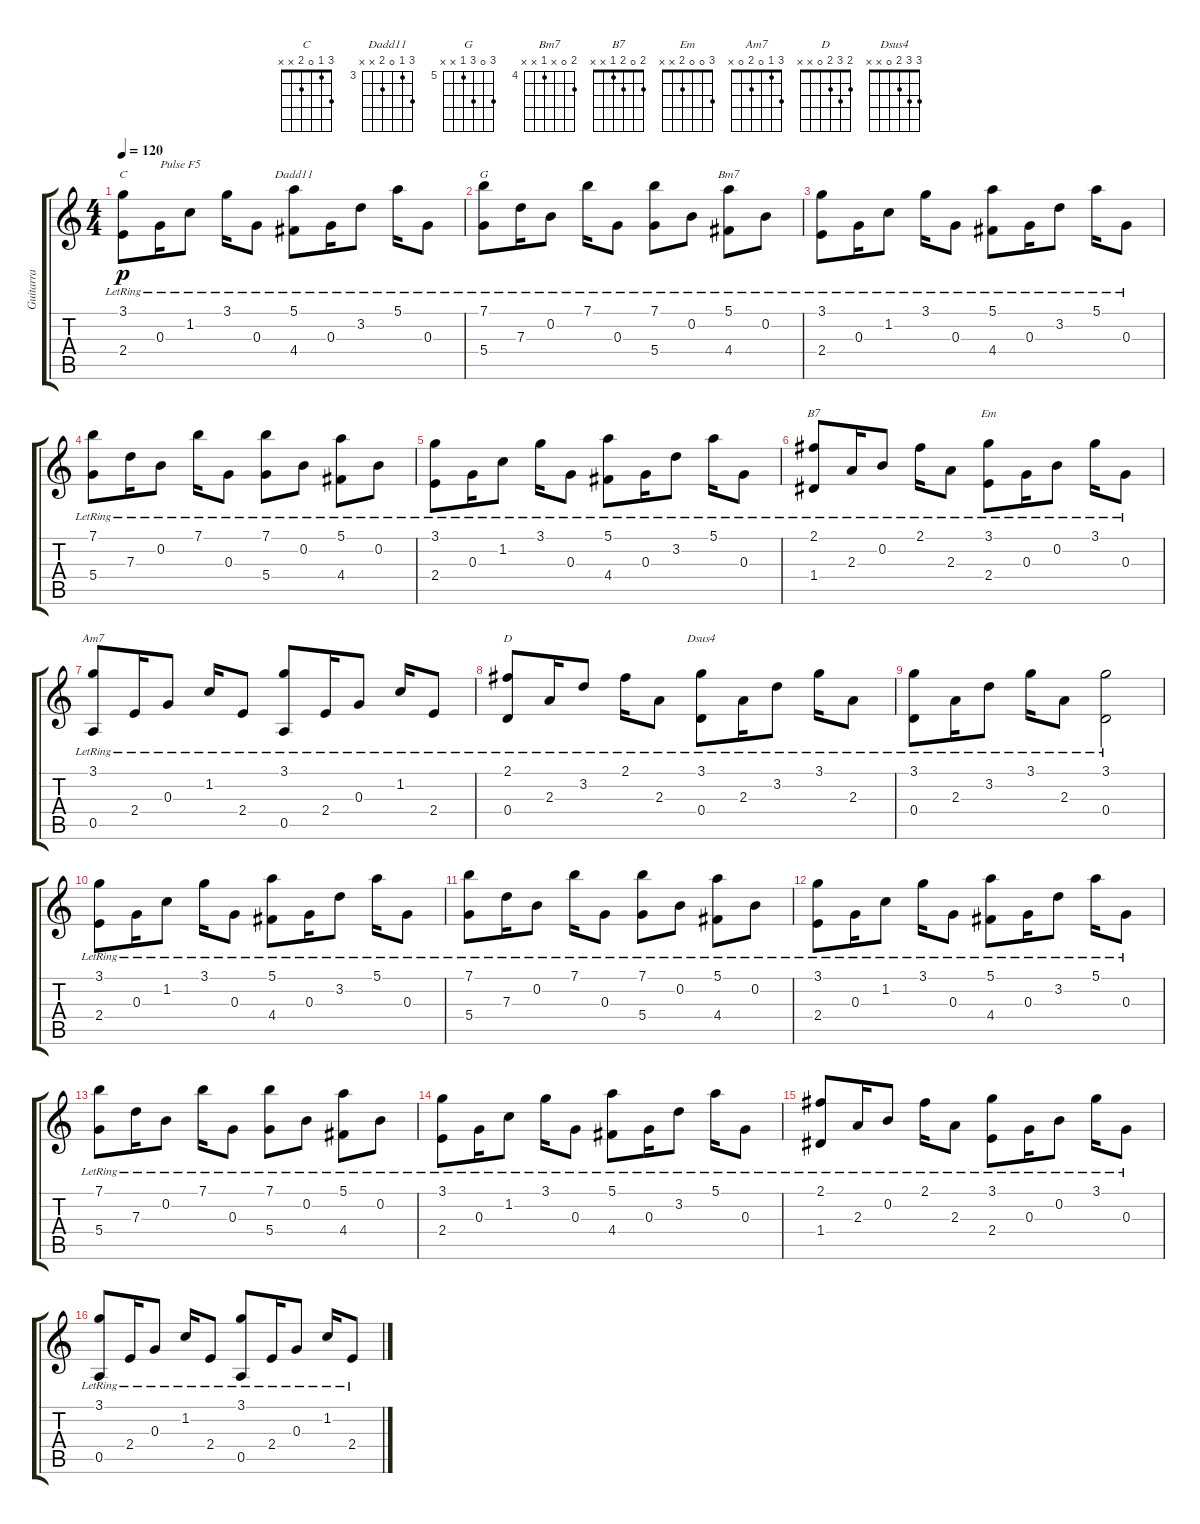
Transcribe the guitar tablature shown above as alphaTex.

\track ("Guitarra" "Guitarra") {instrument acousticguitarnylon}
\staff {score tabs}
\tuning (E4 B3 G3 D3 A2 E2) {hide}
\chord ("C" 3 1 0 2 x x)
\chord ("Dadd11" 5 3 0 4 x x) {firstfret 3}
\chord ("G" 7 0 7 5 x x) {firstfret 5}
\chord ("Bm7" 5 0 x 4 x x) {firstfret 4}
\chord ("B7" 2 0 2 1 x x)
\chord ("Em" 3 0 0 2 x x)
\chord ("Am7" 3 1 0 2 0 x)
\chord ("D" 2 3 2 0 x x)
\chord ("Dsus4" 3 3 2 0 x x)
\ts (4 4)
\tempo 120
\clef g2
\ks c
(3.1{lr} 2.4{lr}).8{ch "C" dy p instrument acousticguitarnylon} 0.3{lr}.16{txt "Pulse F5"} 1.2{lr}.8 3.1{lr}.16 0.3{lr}.8 (5.1{lr} 4.4{lr}).8{ch "Dadd11"} 0.3{lr}.16 3.2{lr}.8 5.1{lr}.16 0.3{lr}.8 |
(7.1{lr} 5.4{lr}).8{ch "G"} 7.3{lr}.16 0.2{lr}.8 7.1{lr}.16 0.3{lr}.8 (7.1{lr} 5.4{lr}).8 0.2{lr}.8 (5.1{lr} 4.4{lr}).8{ch "Bm7"} 0.2{lr}.8 |
(3.1{lr} 2.4{lr}).8 0.3{lr}.16 1.2{lr}.8 3.1{lr}.16 0.3{lr}.8 (5.1{lr} 4.4{lr}).8 0.3{lr}.16 3.2{lr}.8 5.1{lr}.16 0.3{lr}.8 |
(7.1{lr} 5.4{lr}).8 7.3{lr}.16 0.2{lr}.8 7.1{lr}.16 0.3{lr}.8 (7.1{lr} 5.4{lr}).8 0.2{lr}.8 (5.1{lr} 4.4{lr}).8 0.2{lr}.8 |
(3.1{lr} 2.4{lr}).8 0.3{lr}.16 1.2{lr}.8 3.1{lr}.16 0.3{lr}.8 (5.1{lr} 4.4{lr}).8 0.3{lr}.16 3.2{lr}.8 5.1{lr}.16 0.3{lr}.8 |
(2.1{lr} 1.4{lr}).8{ch "B7"} 2.3{lr}.16 0.2{lr}.8 2.1{lr}.16 2.3{lr}.8 (3.1{lr} 2.4{lr}).8{ch "Em"} 0.3{lr}.16 0.2{lr}.8 3.1{lr}.16 0.3{lr}.8 |
(3.1{lr} 0.5{lr}).8{ch "Am7"} 2.4{lr}.16 0.3{lr}.8 1.2{lr}.16 2.4{lr}.8 (3.1{lr} 0.5{lr}).8 2.4{lr}.16 0.3{lr}.8 1.2{lr}.16 2.4{lr}.8 |
(2.1{lr} 0.4{lr}).8{ch "D"} 2.3{lr}.16 3.2{lr}.8 2.1{lr}.16 2.3{lr}.8 (3.1{lr} 0.4{lr}).8{ch "Dsus4"} 2.3{lr}.16 3.2{lr}.8 3.1{lr}.16 2.3{lr}.8 |
(3.1{lr} 0.4{lr}).8 2.3{lr}.16 3.2{lr}.8 3.1{lr}.16 2.3{lr}.8 (3.1{lr} 0.4{lr}).2 |
(3.1{lr} 2.4{lr}).8 0.3{lr}.16 1.2{lr}.8 3.1{lr}.16 0.3{lr}.8 (5.1{lr} 4.4{lr}).8 0.3{lr}.16 3.2{lr}.8 5.1{lr}.16 0.3{lr}.8 |
(7.1{lr} 5.4{lr}).8 7.3{lr}.16 0.2{lr}.8 7.1{lr}.16 0.3{lr}.8 (7.1{lr} 5.4{lr}).8 0.2{lr}.8 (5.1{lr} 4.4{lr}).8 0.2{lr}.8 |
(3.1{lr} 2.4{lr}).8 0.3{lr}.16 1.2{lr}.8 3.1{lr}.16 0.3{lr}.8 (5.1{lr} 4.4{lr}).8 0.3{lr}.16 3.2{lr}.8 5.1{lr}.16 0.3{lr}.8 |
(7.1{lr} 5.4{lr}).8 7.3{lr}.16 0.2{lr}.8 7.1{lr}.16 0.3{lr}.8 (7.1{lr} 5.4{lr}).8 0.2{lr}.8 (5.1{lr} 4.4{lr}).8 0.2{lr}.8 |
(3.1{lr} 2.4{lr}).8 0.3{lr}.16 1.2{lr}.8 3.1{lr}.16 0.3{lr}.8 (5.1{lr} 4.4{lr}).8 0.3{lr}.16 3.2{lr}.8 5.1{lr}.16 0.3{lr}.8 |
(2.1{lr} 1.4{lr}).8 2.3{lr}.16 0.2{lr}.8 2.1{lr}.16 2.3{lr}.8 (3.1{lr} 2.4{lr}).8 0.3{lr}.16 0.2{lr}.8 3.1{lr}.16 0.3{lr}.8 |
(3.1{lr} 0.5{lr}).8 2.4{lr}.16 0.3{lr}.8 1.2{lr}.16 2.4{lr}.8 (3.1{lr} 0.5{lr}).8 2.4{lr}.16 0.3{lr}.8 1.2{lr}.16 2.4{lr}.8
